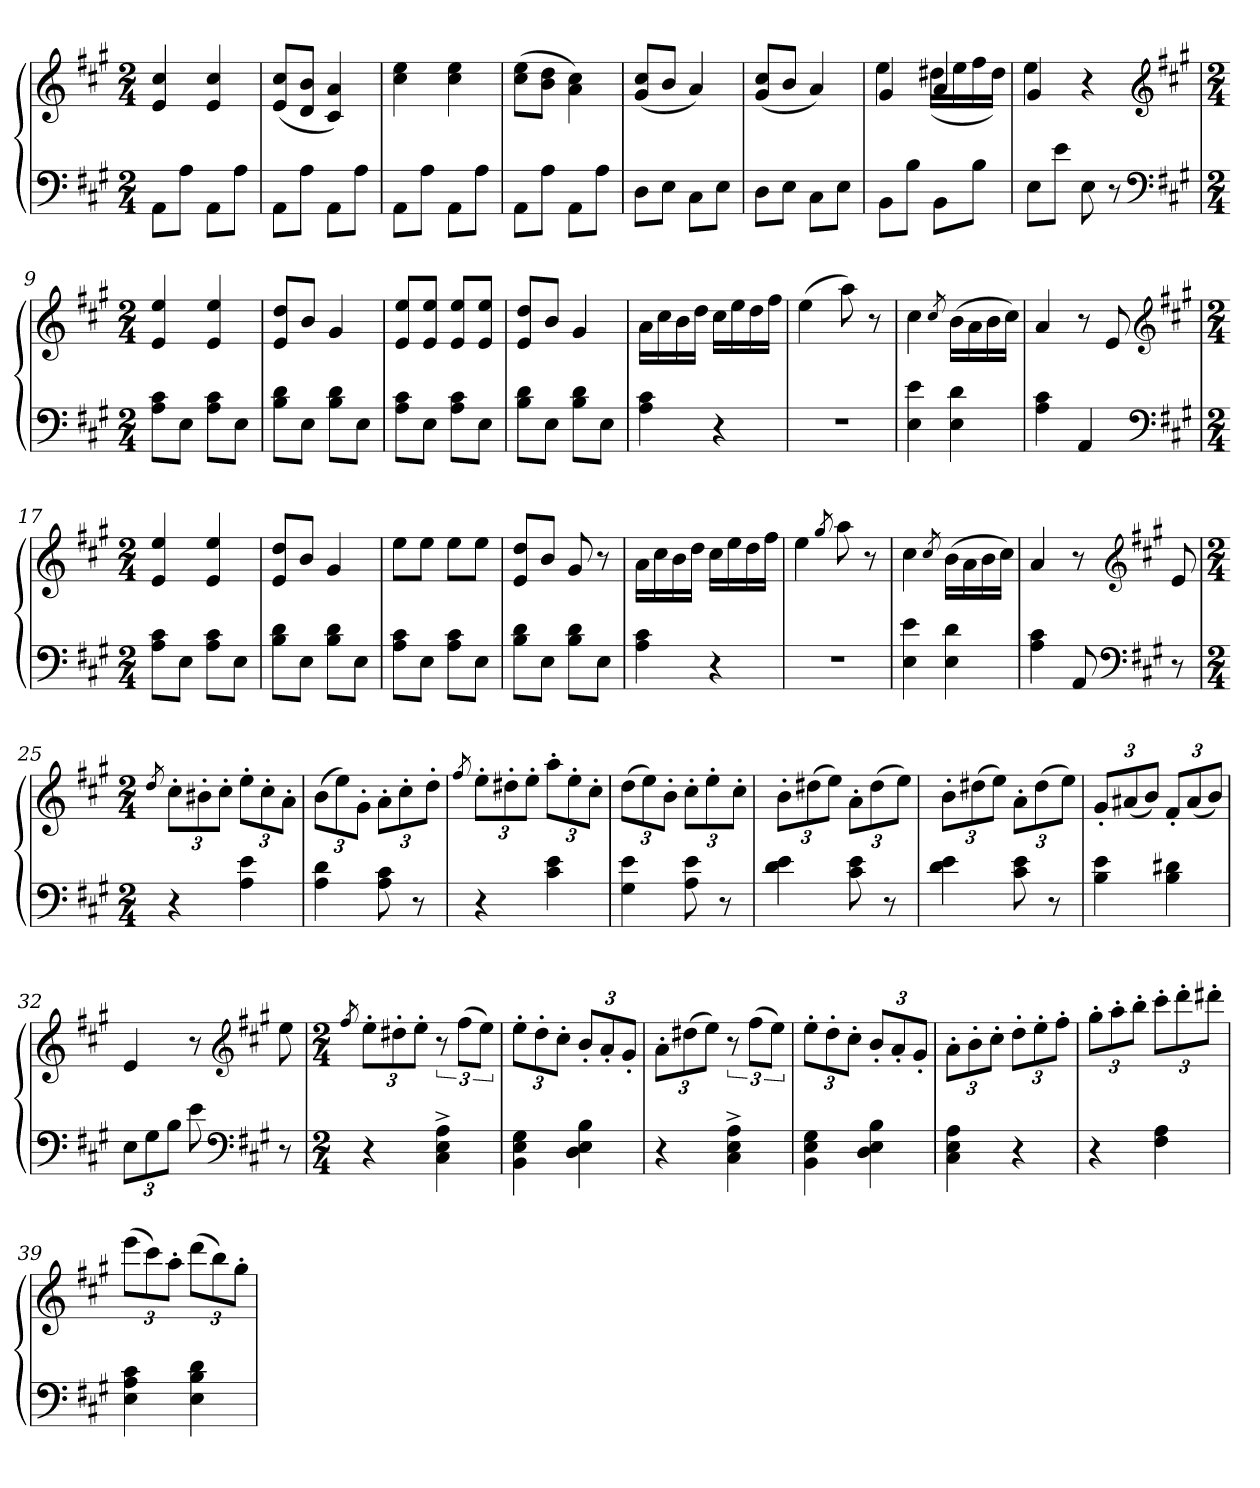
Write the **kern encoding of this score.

**kern	**kern
*part1	*part1
*staff2	*staff1
*clefF4	*clefG2
*k[f#c#g#]	*k[f#c#g#]
*A:	*A:
*M2/4	*M2/4
=1	=1
8AAL	4e 4cc#
8AJ	.
8AAL	4e 4cc#
8AJ	.
=2	=2
8AAL	(8e 8cc#L
8AJ	8d 8bJ
8AAL	4c# 4a)
8AJ	.
=3	=3
8AAL	4cc# 4ee
8AJ	.
8AAL	4cc# 4ee
8AJ	.
=4	=4
8AAL	(8cc# 8eeL
8AJ	8b 8ddJ
8AAL	4a 4cc#)
8AJ	.
=5	=5
8DL	(8g# 8cc#L
8EJ	8bJ
8C#L	4a)
8EJ	.
=6	=6
8DL	(8g# 8cc#L
8EJ	8bJ
8C#L	4a)
8EJ	.
=7	=7
*	*^
8BBL	4g#	4ee
8BJ	.	.
8BBL	4a	(16dd#XLL
.	.	16ee
8BJ	.	16ff#
.	.	16dd#JJ)
=8	=8	=8
8EL	4g#	4ee
8eJ	.	.
8E	4r	4ryy
8r	.	.
*	*v	*v
*clefF4	*clefG2
*k[f#c#g#]	*k[f#c#g#]
=9	=9
*M2/4	*M2/4
8A 8c#L	4e 4ee
8EJ	.
8A 8c#L	4e 4ee
8EJ	.
=10	=10
8B 8dL	8e 8ddL
8EJ	8bJ
8B 8dL	4g#
8EJ	.
=11	=11
8A 8c#L	8e 8eeL
8EJ	8e 8eeJ
8A 8c#L	8e 8eeL
8EJ	8e 8eeJ
=12	=12
8B 8dL	8e 8ddL
8EJ	8bJ
8B 8dL	4g#
8EJ	.
=13	=13
4A 4c#	16aLL
.	16cc#
.	16b
.	16ddJJ
4r	16cc#LL
.	16ee
.	16dd
.	16ff#JJ
=14	=14
2r	(4ee
.	8aa)
.	8r
=15	=15
4E 4e	4cc#
.	8qcc#
4E 4d	(16bLL
.	16a
.	16b
.	16cc#JJ)
=16	=16
4A 4c#	4a
4AA	8r
.	8e
*clefF4	*clefG2
*k[f#c#g#]	*k[f#c#g#]
*A:	*A:
=17	=17
*M2/4	*M2/4
8A 8c#L	4e 4ee
8EJ	.
8A 8c#L	4e 4ee
8EJ	.
=18	=18
8B 8dL	8e 8ddL
8EJ	8bJ
8B 8dL	4g#
8EJ	.
=19	=19
8A 8c#L	8eeL
8EJ	8eeJ
8A 8c#L	8eeL
8EJ	8eeJ
=20	=20
8B 8dL	8e 8ddL
8EJ	8bJ
8B 8dL	8g#
8EJ	8r
=21	=21
4A 4c#	16aLL
.	16cc#
.	16b
.	16ddJJ
4r	16cc#LL
.	16ee
.	16dd
.	16ff#JJ
=22	=22
2r	4ee
.	8qgg#
.	8aa
.	8r
=23	=23
4E 4e	4cc#
.	8qcc#
4E 4d	(16bLL
.	16a
.	16b
.	16cc#JJ)
=24	=24
4A 4c#	4a
8AA	8r
*clefF4	*clefG2
*k[f#c#g#]	*k[f#c#g#]
*A:	*A:
8r	8e
=25	=25
*M2/4	*M2/4
.	8qdd
4r	12cc#'L
.	12b#X'
.	12cc#'J
4A 4e	12ee'L
.	12cc#'
.	12a'J
=26	=26
4A 4d	(12bL
.	12ee)
.	12g#'J
8A 8c#	12a'L
.	12cc#'
8r	.
.	12dd'J
=27	=27
.	8qff#
4r	12ee'L
.	12dd#X'
.	12ee'J
4c# 4e	12aa'L
.	12ee'
.	12cc#'J
=28	=28
4G# 4e	(12ddL
.	12ee)
.	12b'J
8A 8e	12cc#'L
.	12ee'
8r	.
.	12cc#'J
=29	=29
4d 4e	12b'L
.	(12dd#X
.	12eeJ)
8c# 8e	12a'L
.	(12dd#
8r	.
.	12eeJ)
=30	=30
4d 4e	12b'L
.	(12dd#X
.	12eeJ)
8c# 8e	12a'L
.	(12dd#
8r	.
.	12eeJ)
=31	=31
4B 4e	12g#'L
.	(12a#X
.	12bJ)
4B 4d#X	12f#'L
.	(12a#
.	12bJ)
=32	=32
12EL	4e
12G#	.
12BJ	.
8e	8r
*clefF4	*clefG2
*k[f#c#g#]	*k[f#c#g#]
*A:	*A:
8r	8ee
=33	=33
*M2/4	*M2/4
.	8qff#
4r	12ee'L
.	12dd#X'
.	12ee'J
4C#^ 4E^ 4A^	12r
.	(12ff#L
.	12eeJ)
=34	=34
4BB 4E 4G#	12ee'L
.	12dd'
.	12cc#'J
4D 4E 4B	12b'L
.	12a'
.	12g#'J
=35	=35
4r	12a'L
.	(12dd#X
.	12eeJ)
4C#^ 4E^ 4A^	12r
.	(12ff#L
.	12eeJ)
=36	=36
4BB 4E 4G#	12ee'L
.	12dd'
.	12cc#'J
4D 4E 4B	12b'L
.	12a'
.	12g#'J
=37	=37
4C# 4E 4A	12a'L
.	12b'
.	12cc#'J
4r	12dd'L
.	12ee'
.	12ff#'J
=38	=38
4r	12gg#'L
.	12aa'
.	12bb'J
4F# 4A	12ccc#'L
.	12ddd'
.	12ddd#X'J
=39	=39
4E 4A 4c#	(12eeeL
.	12ccc#)
.	12aa'J
4E 4B 4d	(12dddL
.	12bb)
.	12gg#'J
=	=
*-	*-
